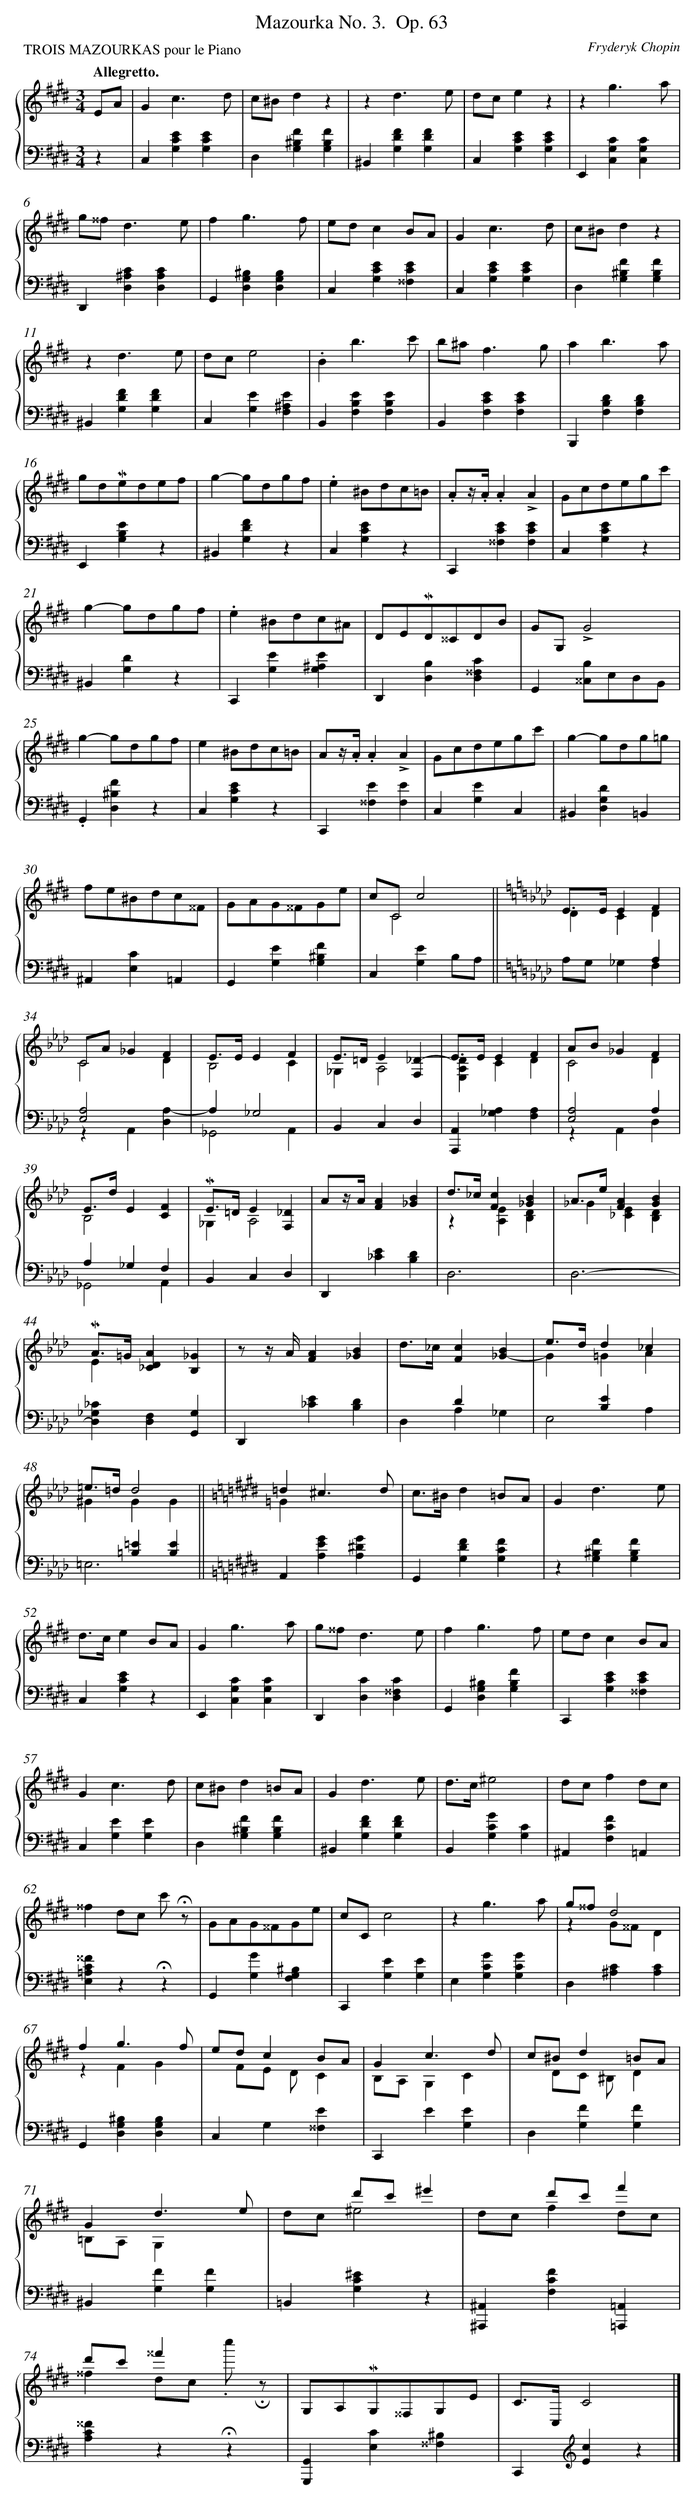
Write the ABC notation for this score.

X:1
T:Mazourka No. 3.	 Op. 63
C: Fryderyk Chopin
L: 1/4
M: 3/4
P: TROIS MAZOURKAS pour le Piano
Q: "Allegretto."
%%staves {1 2}
V: 1 clef=treble
V: 2 clef=bass
K: E
[V:1] E/A/ [I:setbarnb 1]|
[V:2] z |
[V:1] Gc3/d/ |
[V:2] C,[ECG,][ECG,] |
[V:1] c/^B/dz |
[V:2] D,[F^B,G,][FB,G,] |
[V:1] zd3/e/ |
[V:2] ^B,,[FDG,][FDG,] |
[V:1] d/c/ez |
[V:2] C,[ECG,][ECG,] |
[V:1] zg3/a/ |
[V:2] E,,[CG,C,][CG,C,] |
[V:1] g/^^f<de/ |
[V:2] D,,[C^A,D,][CA,D,] |
[V:1] fg3/f/ |
[V:2] G,,[^B,G,D,][B,G,D,] |
[V:1] e/d/cB/A/ |
[V:2] C,[ECG,][EC^^F,] |
[V:1] Gc3/d/ |
[V:2] C,[ECG,][ECG,] |
[V:1] c/^B/dz |
[V:2] D,[F^B,G,][FB,G,] |
[V:1] zd3/e/ |
[V:2] ^B,,[FDG,][FDG,] |
[V:1] d/c/e2 |
[V:2] C,[EG,][E^A,F,] |
[V:1] .Bb3/c'/ |
[V:2] B,,[EB,F,][EB,F,] |
[V:1] b/^a<fg/ |
[V:2] B,,[ECF,][ECF,] |
[V:1] ab3/a/ |
[V:2] B,,,[DB,F,][DB,F,] |
[V:1] g/d/!mordent!e/d/e/f/ |
[V:2] E,,[EB,G,]z |
[V:1] g-g/d/g/f/ |
[V:2] ^B,,[FDG,]z |
[V:1] .e^B/d/c/=B/ |
[V:2] C,[ECG,]z |
[V:1] .A/z//.A//.A!accent!A |
[V:2] C,,[EC^^F,][ECF,] |
[V:1] G/c/d/e/g/c'/ |
[V:2] C,[ECG,]z |
[V:1] g-g/d/g/f/ |
[V:2] ^B,,[DG,]z |
[V:1] .e^B/d/c/^A/ |
[V:2] C,,[EG,][E^A,G,] |
[V:1] D/E/!mordent!D/^^C/D/B/ |
[V:2] D,,[B,D,][C^^F,D,] |
[V:1] G/G,/!accent!G2 |
[V:2] G,,[B,/^^C,/]E,/D,/B,,/ |
[V:1] g-g/d/g/f/ |
[V:2] .G,,[F^B,D,]z |
[V:1] e^B/d/c/=B/ |
[V:2] C,[ECG,]z |
[V:1] A/z//.A//.A!accent!A |
[V:2] C,,[E^^F,][EF,] |
[V:1] G/c/d/e/g/c'/ |
[V:2] C,[EG,]C, |
[V:1] g-g/d/g/=g/ |
[V:2] ^B,,[DG,D,]=B,, |
[V:1] f/e/^B/d/c/^^F/ |
[V:2] ^A,,[CE,]=A,, |
[V:1] G/A/G/^^F/G/e/ |
[V:2] G,,[EG,][F^B,G,] |
[V:1] c/C/c2 & x/C2x/ ||
[V:2] C,[EG,]B,/A,/ ||
[V:1]  [K:Ab] E/>E/EF & DCD |
[V:2]  [K:Ab] x2A, & A,/G,/_G,F, |
[V:1] C/A/_GF & C2D |
[V:2] [A,2E,2]x & zA,,[A,-D,] |
[V:1] E/>E/EF & B,2C |
[V:2] A,_G,2 & _G,,2A,, |
[V:1] E/>=D/E[_D-F,] & _G,A,2 |
[V:2] B,,C,D, |
[V:1] E/>E/EF & [DA,E,]CD |
[V:2] [A,,A,,,][A,_G,][A,F,] |
[V:1] A/B/_GF & C2D |
[V:2] [A,2E,2]A, & zA,,D, |
[V:1] E/>d/E[FC] & B,2x |
[V:2] A,_G,F, & _G,,2A,, |
[V:1] !mordent!E/>=D/E[_DF,] & _G,A,2 |
[V:2] B,,C,D, |
[V:1] A/z//A//[AF][B_G] |
[V:2] D,,[E_C][DB,] |
[V:1] d/>_c/[cF][B_G] & z[EA,][DB,] |
[V:2] D,3 |
[V:1] A/>e/[AF][BG] & _G[E_C][DB,] |
[V:2] D,3- |
[V:1] !mordent!A/>=G/[AD_C][_GB,] & Ex2 |
[V:2] [_C_G,D,][F,D,][G,G,,] |
[V:1] z/ z// A//[AF][B_G] |
[V:2] D,,[E_C][DB,] |
[V:1] d/>_c/[cF][B_G-] |
[V:2] xDx & D,A,_G, |
[V:1] e/>d/d_c & G=GA |
[V:2] x[EB,]x & E,2A, |
[V:1] =e/>=d/d2 & ^GGG ||
[V:2] x[=E=B,][EB,] & =E,3 ||
[V:1]  [K:E] =d^c3/d/ & =Gx2 |
[V:2]  [K:E] A,,[GEA,][G^DA,] |
[V:1] c/>^B/d=B/A/ |
[V:2] G,,[FDG,][FCG,] |
[V:1] Gd3/e/ |
[V:2] z[F^B,G,][FB,G,] |
[V:1] d/>c/eB/A/ |
[V:2] C,[ECG,]z |
[V:1] Gg3/a/ |
[V:2] E,,[CG,C,][CG,C,] |
[V:1] g/^^f<de/ |
[V:2] D,,[CD,][C^^F,D,] |
[V:1] fg3/f/ |
[V:2] G,,[^B,G,D,][FB,G,] |
[V:1] e/d/cB/A/ |
[V:2] C,,[ECG,][EC^^F,] |
[V:1] Gc3/d/ |
[V:2] C,[EG,][EG,] |
[V:1] c/^B/d=B/A/ |
[V:2] D,[F^B,G,][FB,G,] |
[V:1] Gd3/e/ |
[V:2] ^B,,[FDG,][FDG,] |
[V:1] d/>c/^e2 |
[V:2] B,,[GCG,][CG,] |
[V:1] d/c/fd/c/ |
[V:2] ^A,,[FCF,]=A,, |
[V:1] ^^fd/c/ c'/ !fermata!z/ |
[V:2] [^^FC=A,E,]z!fermata!z |
[V:1] G/A/G/^^F/G/e/ |
[V:2] G,,[GG,][^B,G,F,] |
[V:1] c/C/c2 |
[V:2] C,,[EG,][EG,] |
[V:1] zg3/a/ |
[V:2] E,[GCG,][GCG,] |
[V:1] g/^^f/d2 & zG/^^F/D |
[V:2] D,[C^A,][CA,] |
[V:1] fg3/f/ & zFG |
[V:2] G,,[^B,G,D,][B,G,D,] |
[V:1] e/d/cB/A/ & x/ F/E/ D/C |
[V:2] C,G,[E^^F,] |
[V:1] Gc3/d/ & B,/A,/G,C- |
[V:2] C,,E[EG,] |
[V:1] c/^B/d=B/A/ & x/ D/C/ ^B,/D |
[V:2] D,[FG,][FG,] |
[V:1] Gd3/e/ & =B,/A,/G,x |
[V:2] ^B,,[FG,][FG,] |
[V:1] xd'/c'/^e' & d/c/^e2 |
[V:2] =B,,[^ECG,]z |
[V:1] xd'/c'/f' & d/c/fd/c/ |
[V:2] [^A,,^A,,,][FCF,][=A,,=A,,,] |
[V:1] d'/c'/^^f'x & ^^fd/c/ .c''/ !fermata!z/ |
[V:2] [^^FCA,]z!fermata!z |
[V:1] G,/A,/!mordent!G,/^^F,/G,/E/ |
[V:2] [G,,,G,,][E,C][^^F,^B,] |
[V:1] C/>C,/C2 |]
[V:2] C,,[K:clef=treble][cE]z |]
